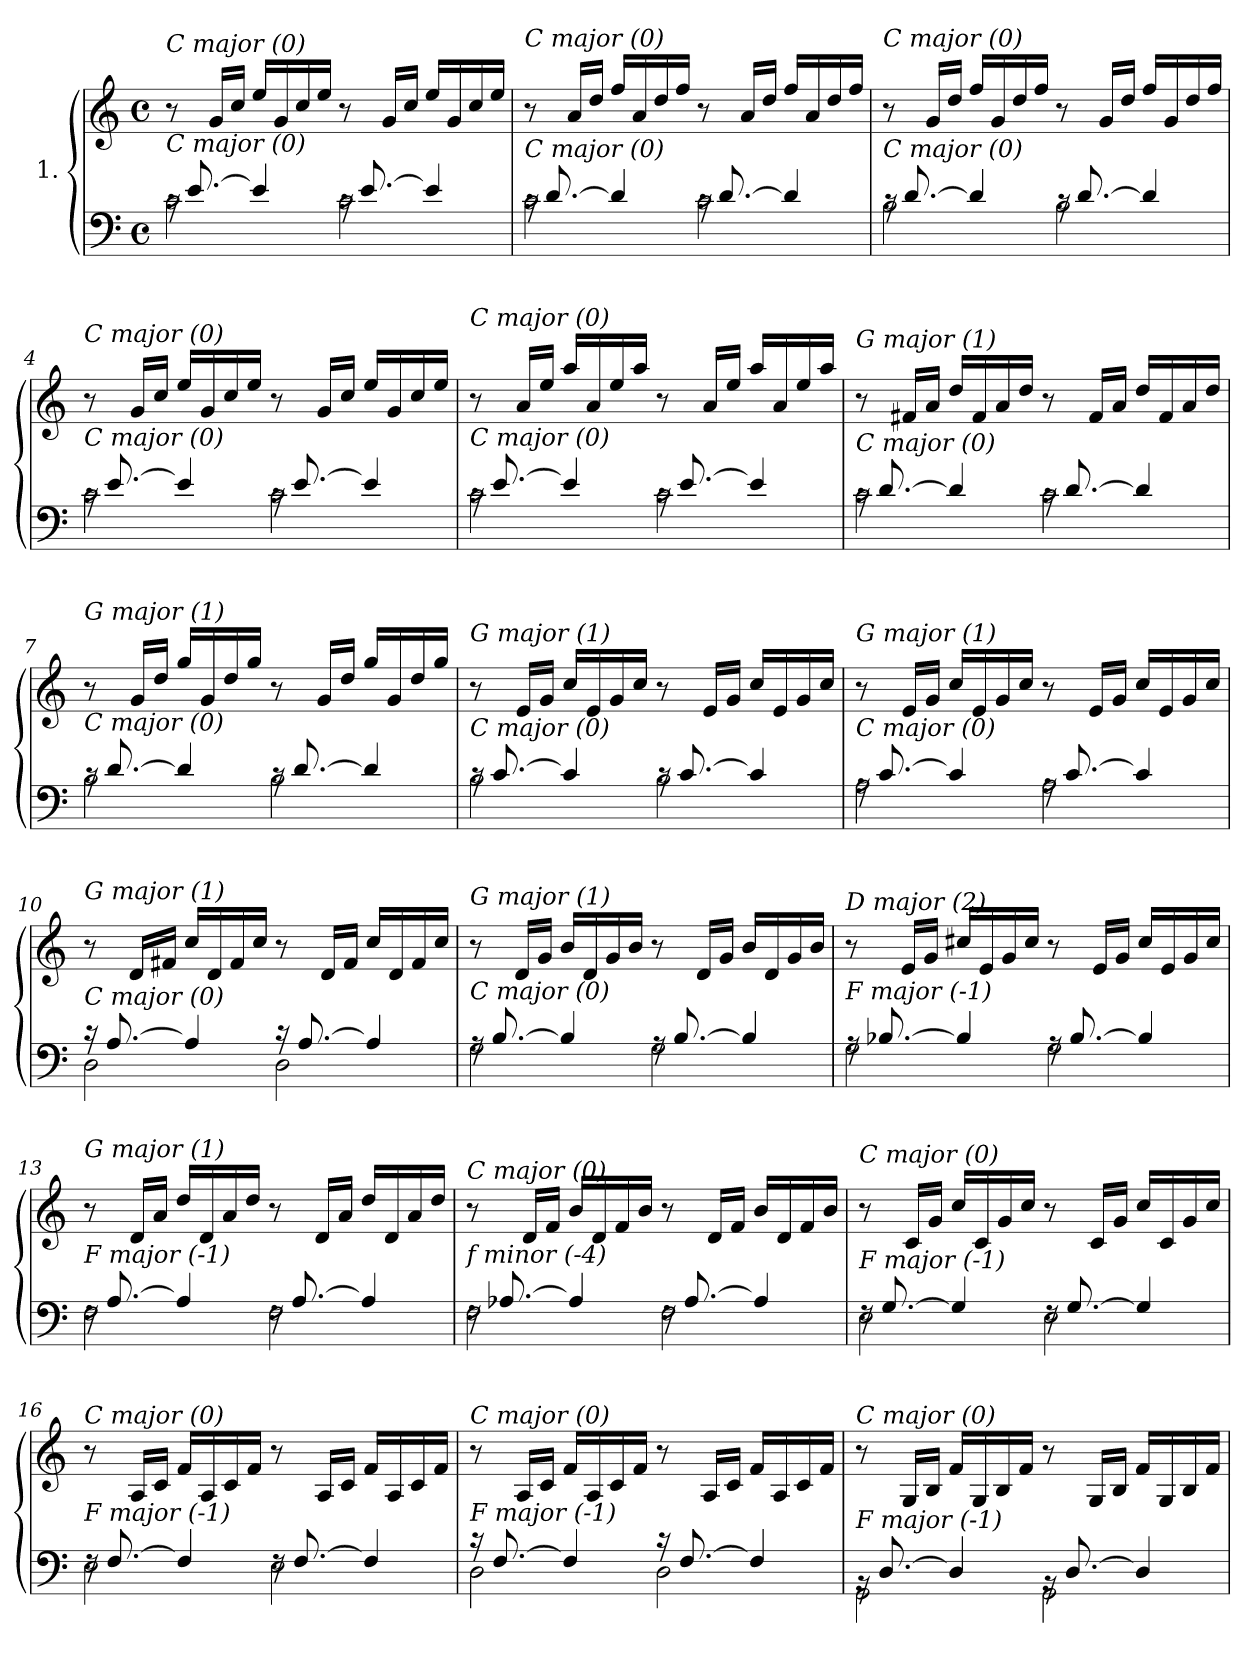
**kern	**kern
*part1	*part1
*staff2	*staff1
*I"1.	*
*clefF4	*clefG2
*k[]	*k[]
*M4/4	*M4/4
*met(c)	*met(c)
=1	=1
*^	*
!	!	!LO:TX:i:t=C major (0)
!LO:TX:i:t=C major (0)	!	!
16rc	2c\	8r
[8.e/	.	.
.	.	16g/LL
.	.	16cc/JJ
4e/]	.	16ee/LL
.	.	16g/
.	.	16cc/
.	.	16ee/JJ
16rc	2c\	8r
[8.e/	.	.
.	.	16g/LL
.	.	16cc/JJ
4e/]	.	16ee/LL
.	.	16g/
.	.	16cc/
.	.	16ee/JJ
=2	=2	=2
!	!	!LO:TX:i:t=C major (0)
!LO:TX:i:t=C major (0)	!	!
16rc	2c\	8r
[8.d/	.	.
.	.	16a/LL
.	.	16dd/JJ
4d/]	.	16ff/LL
.	.	16a/
.	.	16dd/
.	.	16ff/JJ
16rc	2c\	8r
[8.d/	.	.
.	.	16a/LL
.	.	16dd/JJ
4d/]	.	16ff/LL
.	.	16a/
.	.	16dd/
.	.	16ff/JJ
=3	=3	=3
!	!	!LO:TX:i:t=C major (0)
!LO:TX:i:t=C major (0)	!	!
16rc	2B\	8r
[8.d/	.	.
.	.	16g/LL
.	.	16dd/JJ
4d/]	.	16ff/LL
.	.	16g/
.	.	16dd/
.	.	16ff/JJ
16rc	2B\	8r
[8.d/	.	.
.	.	16g/LL
.	.	16dd/JJ
4d/]	.	16ff/LL
.	.	16g/
.	.	16dd/
.	.	16ff/JJ
!!LO:LB:g=z
=4	=4	=4
!	!	!LO:TX:i:t=C major (0)
!LO:TX:i:t=C major (0)	!	!
16rc	2c\	8r
[8.e/	.	.
.	.	16g/LL
.	.	16cc/JJ
4e/]	.	16ee/LL
.	.	16g/
.	.	16cc/
.	.	16ee/JJ
16rc	2c\	8r
[8.e/	.	.
.	.	16g/LL
.	.	16cc/JJ
4e/]	.	16ee/LL
.	.	16g/
.	.	16cc/
.	.	16ee/JJ
=5	=5	=5
!	!	!LO:TX:i:t=C major (0)
!LO:TX:i:t=C major (0)	!	!
16rc	2c\	8r
[8.e/	.	.
.	.	16a/LL
.	.	16ee/JJ
4e/]	.	16aa/LL
.	.	16a/
.	.	16ee/
.	.	16aa/JJ
16rc	2c\	8r
[8.e/	.	.
.	.	16a/LL
.	.	16ee/JJ
4e/]	.	16aa/LL
.	.	16a/
.	.	16ee/
.	.	16aa/JJ
=6	=6	=6
!	!	!LO:TX:i:t=G major (1)
!LO:TX:i:t=C major (0)	!	!
16rc	2c\	8r
[8.d/	.	.
.	.	16f#X/LL
.	.	16a/JJ
4d/]	.	16dd/LL
.	.	16f#/
.	.	16a/
.	.	16dd/JJ
16rc	2c\	8r
[8.d/	.	.
.	.	16f#/LL
.	.	16a/JJ
4d/]	.	16dd/LL
.	.	16f#/
.	.	16a/
.	.	16dd/JJ
!!LO:LB:g=z
=7	=7	=7
!	!	!LO:TX:i:t=G major (1)
!LO:TX:i:t=C major (0)	!	!
16rc	2B\	8r
[8.d/	.	.
.	.	16g/LL
.	.	16dd/JJ
4d/]	.	16gg/LL
.	.	16g/
.	.	16dd/
.	.	16gg/JJ
16rc	2B\	8r
[8.d/	.	.
.	.	16g/LL
.	.	16dd/JJ
4d/]	.	16gg/LL
.	.	16g/
.	.	16dd/
.	.	16gg/JJ
=8	=8	=8
!	!	!LO:TX:i:t=G major (1)
!LO:TX:i:t=C major (0)	!	!
16rc	2B\	8r
[8.c/	.	.
.	.	16e/LL
.	.	16g/JJ
4c/]	.	16cc/LL
.	.	16e/
.	.	16g/
.	.	16cc/JJ
16rc	2B\	8r
[8.c/	.	.
.	.	16e/LL
.	.	16g/JJ
4c/]	.	16cc/LL
.	.	16e/
.	.	16g/
.	.	16cc/JJ
=9	=9	=9
!	!	!LO:TX:i:t=G major (1)
!LO:TX:i:t=C major (0)	!	!
16rA	2A\	8r
[8.c/	.	.
.	.	16e/LL
.	.	16g/JJ
4c/]	.	16cc/LL
.	.	16e/
.	.	16g/
.	.	16cc/JJ
16rA	2A\	8r
[8.c/	.	.
.	.	16e/LL
.	.	16g/JJ
4c/]	.	16cc/LL
.	.	16e/
.	.	16g/
.	.	16cc/JJ
!!LO:LB:g=z
=10	=10	=10
!	!	!LO:TX:i:t=G major (1)
!LO:TX:i:t=C major (0)	!	!
16r	2D\	8r
[8.A/	.	.
.	.	16d/LL
.	.	16f#X/JJ
4A/]	.	16cc/LL
.	.	16d/
.	.	16f#/
.	.	16cc/JJ
16r	2D\	8r
[8.A/	.	.
.	.	16d/LL
.	.	16f#/JJ
4A/]	.	16cc/LL
.	.	16d/
.	.	16f#/
.	.	16cc/JJ
=11	=11	=11
!	!	!LO:TX:i:t=G major (1)
!LO:TX:i:t=C major (0)	!	!
16rA	2G\	8r
[8.B/	.	.
.	.	16d/LL
.	.	16g/JJ
4B/]	.	16b/LL
.	.	16d/
.	.	16g/
.	.	16b/JJ
16rA	2G\	8r
[8.B/	.	.
.	.	16d/LL
.	.	16g/JJ
4B/]	.	16b/LL
.	.	16d/
.	.	16g/
.	.	16b/JJ
=12	=12	=12
!	!	!LO:TX:i:t=D major (2)
!LO:TX:i:t=F major (-1)	!	!
16rA	2G\	8r
[8.B-X/	.	.
.	.	16e/LL
.	.	16g/JJ
4B-/]	.	16cc#X/LL
.	.	16e/
.	.	16g/
.	.	16cc#/JJ
16rA	2G\	8r
[8.B-/	.	.
.	.	16e/LL
.	.	16g/JJ
4B-/]	.	16cc#/LL
.	.	16e/
.	.	16g/
.	.	16cc#/JJ
!!LO:LB:g=z
=13	=13	=13
!	!	!LO:TX:i:t=G major (1)
!LO:TX:i:t=F major (-1)	!	!
16rF	2F\	8r
[8.A/	.	.
.	.	16d/LL
.	.	16a/JJ
4A/]	.	16dd/LL
.	.	16d/
.	.	16a/
.	.	16dd/JJ
16rF	2F\	8r
[8.A/	.	.
.	.	16d/LL
.	.	16a/JJ
4A/]	.	16dd/LL
.	.	16d/
.	.	16a/
.	.	16dd/JJ
=14	=14	=14
!	!	!LO:TX:i:t=C major (0)
!LO:TX:i:t=f minor (-4)	!	!
16rF	2F\	8r
[8.A-X/	.	.
.	.	16d/LL
.	.	16f/JJ
4A-/]	.	16b/LL
.	.	16d/
.	.	16f/
.	.	16b/JJ
16rF	2F\	8r
[8.A-/	.	.
.	.	16d/LL
.	.	16f/JJ
4A-/]	.	16b/LL
.	.	16d/
.	.	16f/
.	.	16b/JJ
=15	=15	=15
!	!	!LO:TX:i:t=C major (0)
!LO:TX:i:t=F major (-1)	!	!
16rF	2E\	8r
[8.G/	.	.
.	.	16c/LL
.	.	16g/JJ
4G/]	.	16cc/LL
.	.	16c/
.	.	16g/
.	.	16cc/JJ
16rF	2E\	8r
[8.G/	.	.
.	.	16c/LL
.	.	16g/JJ
4G/]	.	16cc/LL
.	.	16c/
.	.	16g/
.	.	16cc/JJ
!!LO:LB:g=z
=16	=16	=16
!	!	!LO:TX:i:t=C major (0)
!LO:TX:i:t=F major (-1)	!	!
16rF	2E\	8r
[8.F/	.	.
.	.	16A/LL
.	.	16c/JJ
4F/]	.	16f/LL
.	.	16A/
.	.	16c/
.	.	16f/JJ
16rF	2E\	8r
[8.F/	.	.
.	.	16A/LL
.	.	16c/JJ
4F/]	.	16f/LL
.	.	16A/
.	.	16c/
.	.	16f/JJ
=17	=17	=17
!	!	!LO:TX:i:t=C major (0)
!LO:TX:i:t=F major (-1)	!	!
16r	2D\	8r
[8.F/	.	.
.	.	16A/LL
.	.	16c/JJ
4F/]	.	16f/LL
.	.	16A/
.	.	16c/
.	.	16f/JJ
16r	2D\	8r
[8.F/	.	.
.	.	16A/LL
.	.	16c/JJ
4F/]	.	16f/LL
.	.	16A/
.	.	16c/
.	.	16f/JJ
=18	=18	=18
!	!	!LO:TX:i:t=C major (0)
!LO:TX:i:t=F major (-1)	!	!
16rBB	2GG\	8r
[8.D/	.	.
.	.	16G/LL
.	.	16B/JJ
4D/]	.	16f/LL
.	.	16G/
.	.	16B/
.	.	16f/JJ
16rBB	2GG\	8r
[8.D/	.	.
.	.	16G/LL
.	.	16B/JJ
4D/]	.	16f/LL
.	.	16G/
.	.	16B/
.	.	16f/JJ
*v	*v	*
=	=
*-	*-
